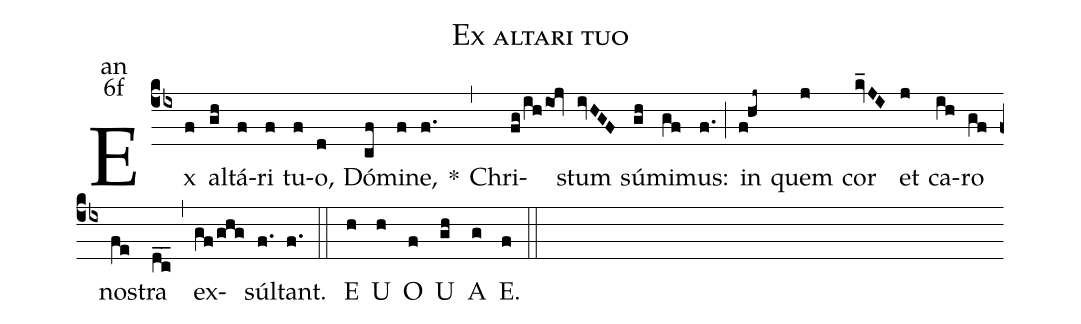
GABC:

name:Ex altari tuo;
office-part:an;
mode:6f;
%%
(cb4) Ex(f) al(gh)tá(f)ri(f) tu(f)o,(d)
Dó(cf)mi(f)ne,(f.) <sp>*</sp>(,) Chri(fg/ih/ioj)stum(ivHGF) sú(gh)mi(gf)mus:(f.) (;)
in(f!hj~) quem(j) cor(kv_JI) et(j) ca(ih)ro(gf) nos(fe)tra(dc__) (,) ex(gf/ghg)súl(f.)tant.(f.) (::)
<eu> E(h) U(h) O(f) U(gh) A(g) E.(f) </eu> (::)
